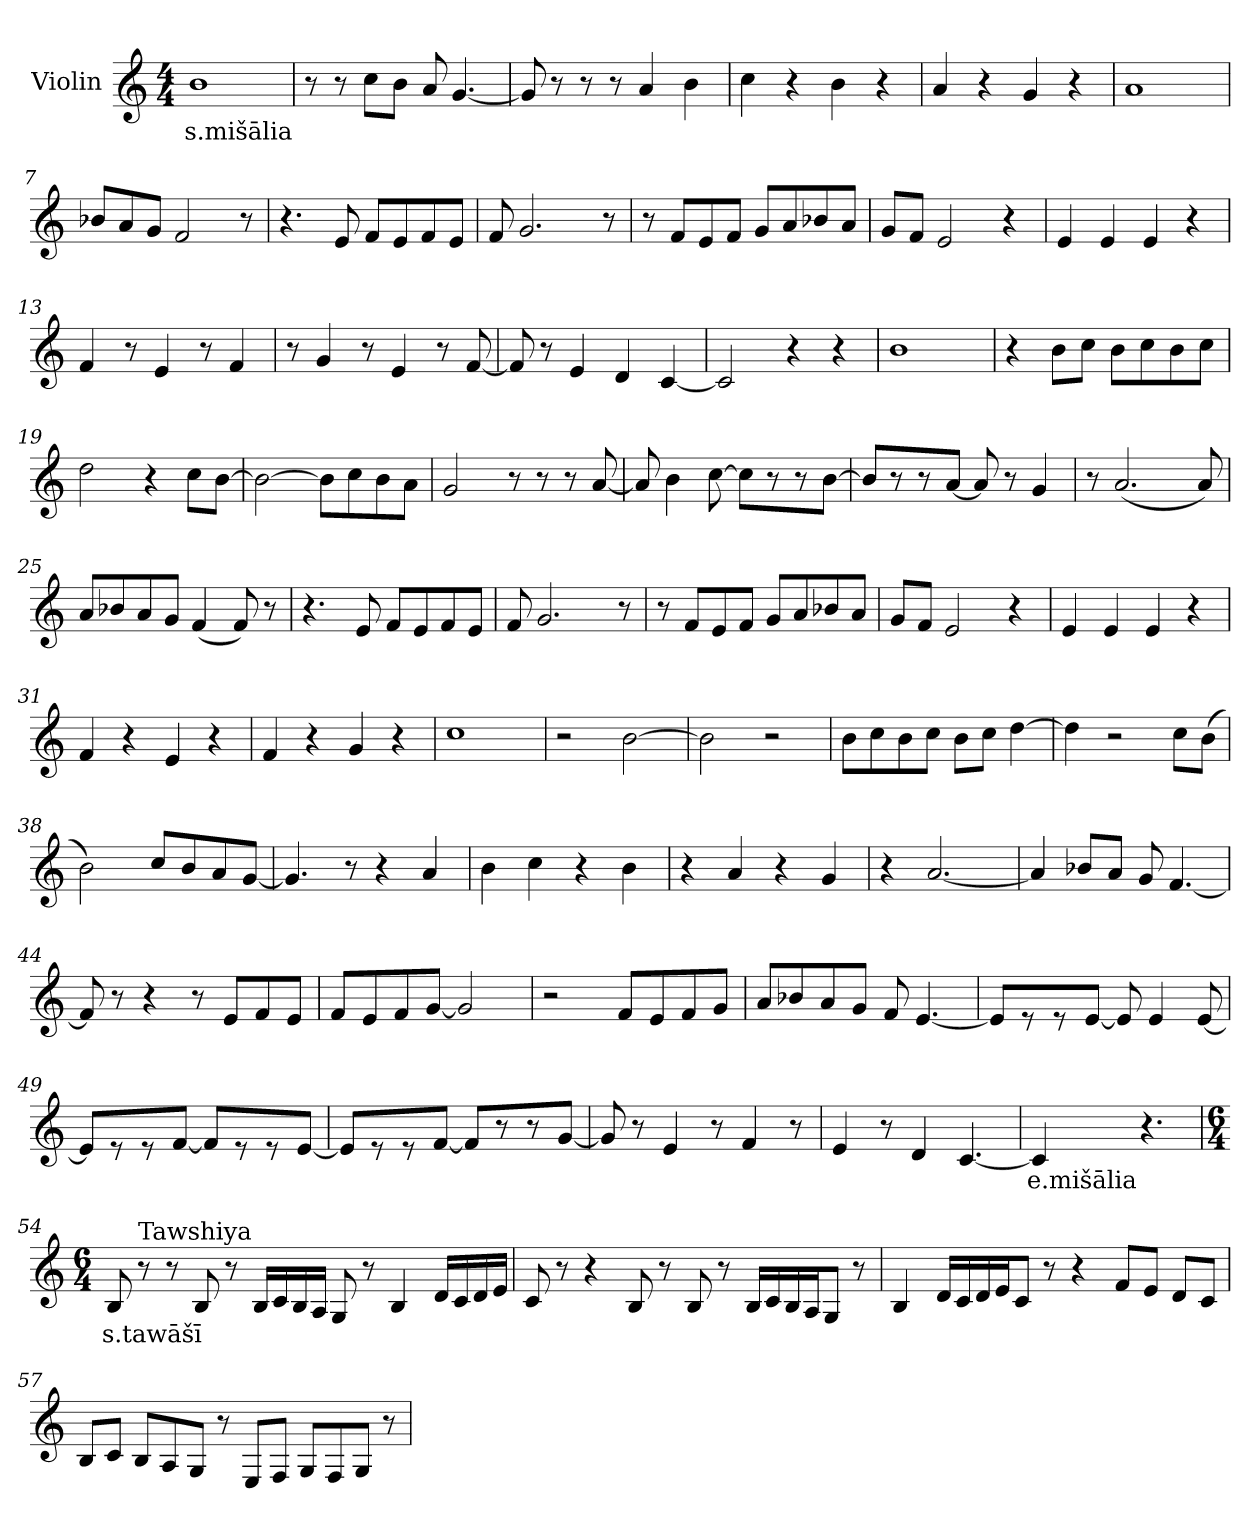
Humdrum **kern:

**kern	**text
*part1	*part1
*staff1	*staff1
*I"Violin	*
*clefG2	*
*k[]	*
*M4/4	*
*MM55	*
=1	=1
!	!LO:LY:b
1b	s.mišālia
=2	=2
8r	.
8r	.
8cc\L	.
8b\J	.
8a/	.
[4.g/	.
=3	=3
8g/]	.
8r	.
8r	.
8r	.
4a/	.
4b\	.
=4	=4
4cc\	.
4r	.
4b\	.
4r	.
=5	=5
4a/	.
4r	.
4g/	.
4r	.
!!LO:LB:g=z
=6	=6
1a	.
=7	=7
8b-X/L	.
8a/	.
8g/J	.
2f/	.
8r	.
=8	=8
4.r	.
8e/	.
8f/L	.
8e/	.
8f/	.
8e/J	.
=9	=9
8f/	.
2.g/	.
8r	.
=10	=10
8r	.
8f/L	.
8e/	.
8f/J	.
8g/L	.
8a/	.
8b-X/	.
8a/J	.
=11	=11
8g/L	.
8f/J	.
2e/	.
4r	.
!!LO:LB:g=z
=12	=12
4e/	.
4e/	.
4e/	.
4r	.
=13	=13
4f/	.
8r	.
4e/	.
8r	.
4f/	.
=14	=14
8r	.
4g/	.
8r	.
4e/	.
8r	.
[8f/	.
=15	=15
8f/]	.
8r	.
4e/	.
4d/	.
[4c/	.
=16	=16
2c/]	.
4r	.
4r	.
=17	=17
*MM55	*
1b	.
!!LO:LB:g=z
=18	=18
4r	.
8b\L	.
8cc\J	.
8b\L	.
8cc\	.
8b\	.
8cc\J	.
=19	=19
2dd\	.
4r	.
8cc\L	.
[8b\J	.
=20	=20
2b\_	.
8b\L]	.
8cc\	.
8b\	.
8a\J	.
=21	=21
2g/	.
8r	.
8r	.
8r	.
[8a/	.
=22	=22
8a/]	.
4b\	.
[8cc\	.
8cc\L]	.
8r	.
8r	.
[8b\J	.
!!LO:LB:g=z
=23	=23
8b/L]	.
8r	.
8r	.
[8a/J	.
8a/]	.
8r	.
4g/	.
=24	=24
8r	.
(<2.a/	.
8a/)	.
=25	=25
8a/L	.
8b-X/	.
8a/	.
8g/J	.
(<4f/	.
8f/)	.
8r	.
=26	=26
4.r	.
8e/	.
8f/L	.
8e/	.
8f/	.
8e/J	.
=27	=27
8f/	.
2.g/	.
8r	.
!!LO:LB:g=z
=28	=28
8r	.
8f/L	.
8e/	.
8f/J	.
8g/L	.
8a/	.
8b-X/	.
8a/J	.
=29	=29
8g/L	.
8f/J	.
2e/	.
4r	.
=30	=30
4e/	.
4e/	.
4e/	.
4r	.
=31	=31
4f/	.
4r	.
4e/	.
4r	.
=32	=32
4f/	.
4r	.
4g/	.
4r	.
=33	=33
1cc	.
!!LO:LB:g=z
=34	=34
2r	.
[2b\	.
=35	=35
2b\]	.
2r	.
=36	=36
8b\L	.
8cc\	.
8b\	.
8cc\J	.
8b\L	.
8cc\J	.
[4dd\	.
=37	=37
4dd\]	.
2r	.
8cc\L	.
(>8b\J	.
=38	=38
2b\)	.
8cc/L	.
8b/	.
8a/	.
[8g/J	.
=39	=39
4.g/]	.
8r	.
4r	.
4a/	.
!!LO:PB:g=z
=40	=40
4b\	.
4cc\	.
4r	.
4b\	.
=41	=41
4r	.
4a/	.
4r	.
4g/	.
=42	=42
4r	.
[2.a/	.
=43	=43
4a/]	.
8b-X/L	.
8a/J	.
8g/	.
[4.f/	.
=44	=44
8f/]	.
8r	.
4r	.
8r	.
8e/L	.
8f/	.
8e/J	.
!!LO:PB:g=z
=45	=45
8f/L	.
8e/	.
8f/	.
[8g/J	.
2g/]	.
=46	=46
2r	.
8f/L	.
8e/	.
8f/	.
8g/J	.
=47	=47
8a/L	.
8b-X/	.
8a/	.
8g/J	.
8f/	.
[4.e/	.
=48	=48
8e/L]	.
8r	.
8r	.
[8e/J	.
8e/]	.
4e/	.
[8e/	.
=49	=49
8e/L]	.
8r	.
8r	.
[8f/J	.
8f/L]	.
8r	.
8r	.
[8e/J	.
!!LO:LB:g=z
=50	=50
8e/L]	.
8r	.
8r	.
[8f/J	.
8f/L]	.
8r	.
8r	.
[8g/J	.
=51	=51
8g/]	.
8r	.
4e/	.
8r	.
4f/	.
8r	.
=52	=52
4e/	.
8r	.
4d/	.
[4.c/	.
=53	=53
!	!LO:LY:b
4c/]	e.mišālia
4.ryy	.
4.r	.
!!LO:LB:g=z
=54	=54
*M6/4	*
*MM60	*
!	!LO:LY:b
8B/	s.tawāšī
!LO:TX:a:t=Tawshiya	!
8r	.
8r	.
8B/	.
8r	.
16B/LL	.
16c/	.
16B/	.
16A/JJ	.
8G/	.
8r	.
4B/	.
16d/LL	.
16c/	.
16d/	.
16e/JJ	.
=55	=55
8c/	.
8r	.
4r	.
8B/	.
8r	.
8B/	.
8r	.
16B/LL	.
16c/	.
16B/	.
16A/J	.
8G/J	.
8r	.
!!LO:LB:g=z
=56	=56
4B/	.
16d/LL	.
16c/	.
16d/	.
16e/J	.
8c/J	.
8r	.
4r	.
8f/L	.
8e/J	.
8d/L	.
8c/J	.
!!LO:LB:g=z
=57	=57
8B/L	.
8c/J	.
8B/L	.
8A/	.
8G/J	.
8r	.
8E/L	.
8F/J	.
8G/L	.
8F/	.
8G/J	.
8r	.
=	=
*-	*-
